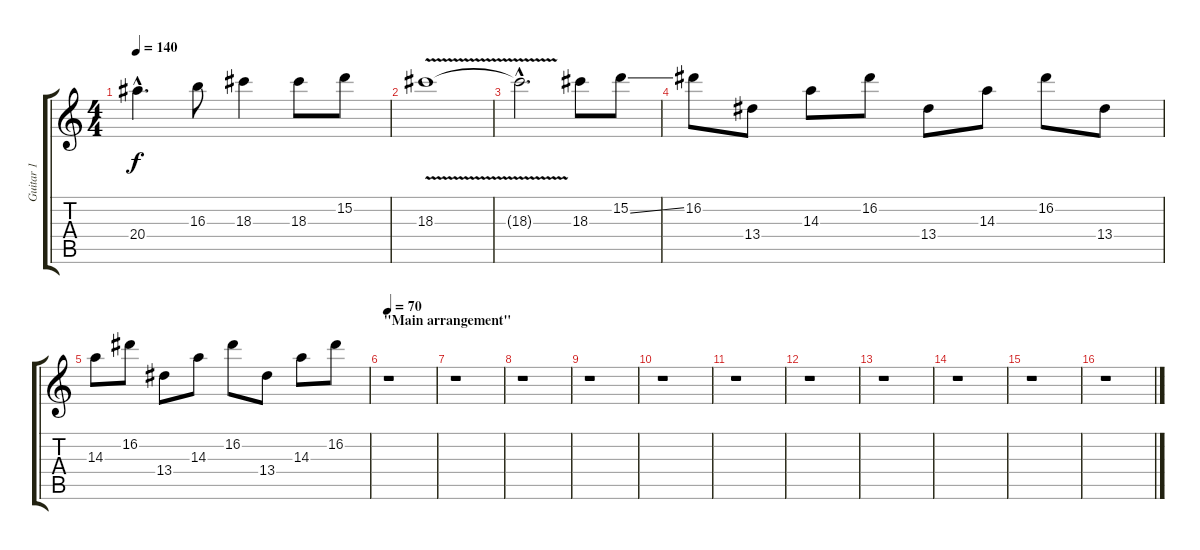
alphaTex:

\track ("Guitar 1" "Guitar 1") {instrument distortionguitar}
\staff {score tabs}
\tuning (E4 B3 G3 D3 A2 E2) {hide}
\ts (4 4)
\tempo 140
\clef g2
\ks c
20.4{hac}.4{d dy f} 16.3.8 18.3.4 18.3.8 15.2.8 |
18.3{v}.1 |
18.3{hac t}.2{d} 18.3.8 15.2{ss}.8 |
16.2.8 13.4.8 14.3.8 16.2.8 13.4.8 14.3.8 16.2.8 13.4.8 |
14.3.8 16.2.8 13.4.8 14.3.8 16.2.8 13.4.8 14.3.8 16.2.8 |
\section ("" "\"Main arrangement\"")
\tempo 70
r.1 |
r.1 |
r.1 |
r.1 |
r.1 |
r.1 |
r.1 |
r.1 |
r.1 |
r.1 |
r.1
